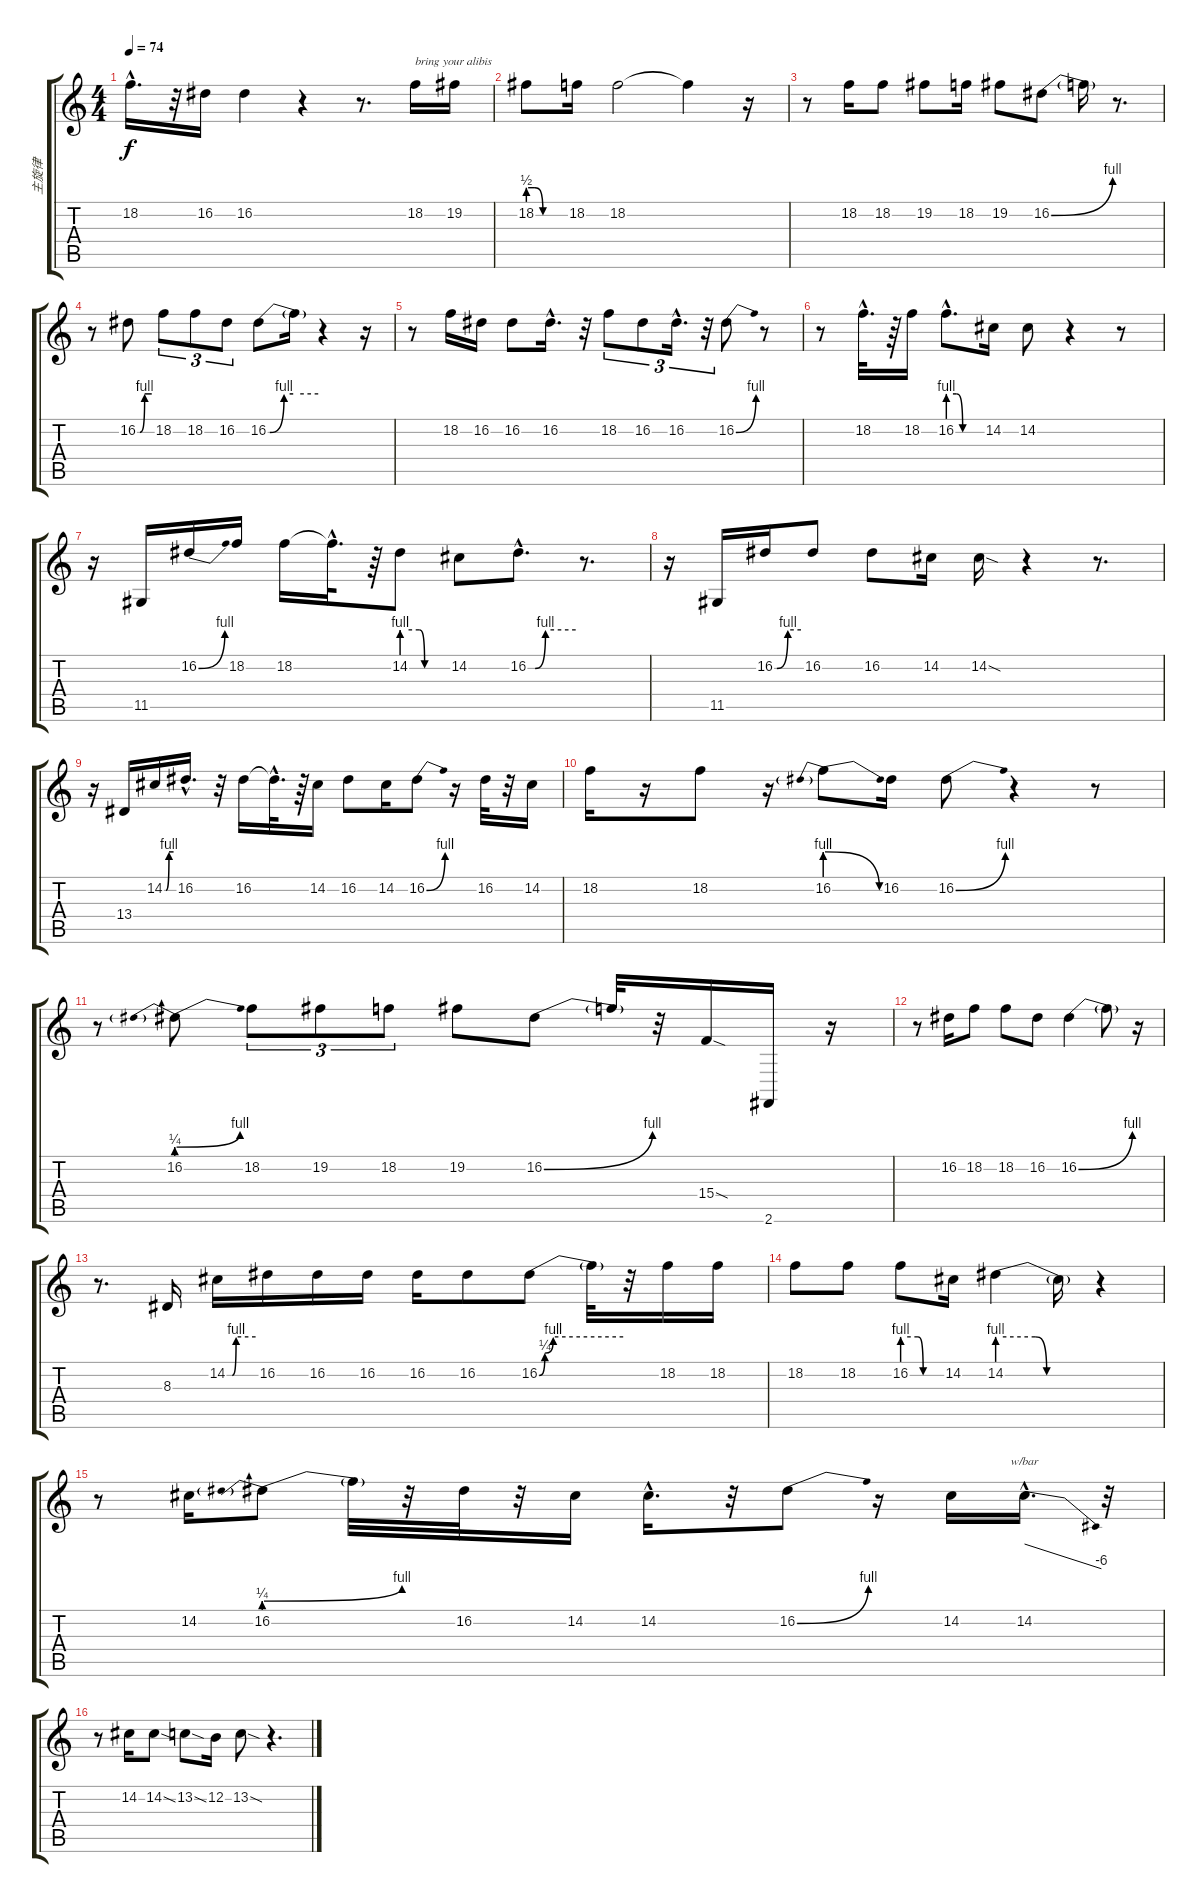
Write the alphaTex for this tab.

\track ("主旋律" "主旋律") {instrument piccolo}
\staff {score tabs}
\tuning (E4 B3 G3 D3 A2 E2) {hide}
\ts (4 4)
\tempo 74
\clef g2
\ks c
18.2{hac}.16{d dy f} r.32 16.2.16 16.2.4 r.4 r.8{d} 18.2.16{txt "bring your alibis"} 19.2.16 |
18.2{be (custom 0 2 11 2 24 0 60 0)}.8 18.2.16 18.2.2 18.2{t}.4 r.16 |
r.8 18.2.16 18.2.8 19.2.8 18.2.16 19.2.8 16.2{be (bend 0 0 60 4)}.8 16.2{t}.16 r.8{d} |
r.8 16.2{be (custom 0 0 10 0 30 4 60 4)}.8 18.2.8{tu (3 2)} 18.2.8{tu (3 2)} 16.2.8{tu (3 2)} 16.2{be (custom 0 0 2 0 19 4 30 4 60 4)}.8 16.2{t}.16 r.4 r.16 |
r.8 18.2.16 16.2.16 16.2.8 16.2{hac}.16{d} r.32 18.2.8{tu (3 2)} 16.2.8{tu (3 2)} 16.2{hac}.16{d tu (3 2)} r.32{tu (3 2)} 16.2{be (bend 0 0 60 4)}.8 r.8 |
r.8 18.2{hac}.32{d} r.64 18.2.16 16.2{be (custom 0 4 15 4 26 0 60 0) hac}.8{d} 14.2.16 14.2.8 r.4 r.8 |
r.16 11.5.16 16.2{be (bend 0 0 60 4)}.16 18.2.16 18.2.16 18.2{hac t}.32{d} r.64 14.2{be (custom 0 4 23 4 30 0 60 0)}.8 14.2.8 16.2{be (custom 0 0 9 0 22 4 60 4) hac}.8{d} r.8{d} |
r.16 11.5.16 16.2{be (custom 0 0 5 0 30 4 60 4)}.16 16.2.8 16.2.8 14.2.16 14.2{sod}.16 r.4 r.8{d} |
r.16 13.4.16 14.2{be (custom 0 0 10 0 30 4 60 4)}.16 16.2{hac}.16{d} r.32 16.2.16 16.2{hac t}.32{d} r.64 14.2.16 16.2.8 14.2.16 16.2{be (bend 0 0 60 4)}.8 r.16 16.2.32 r.32 14.2.16 |
18.2.16 r.16 18.2.8 r.16 16.2{be (prebendrelease 0 4 60 0)}.8 16.2.16 16.2{be (bend 0 0 60 4)}.8 r.4 r.8 |
r.8 16.2{be (prebendbend 0 1 60 4)}.8 18.2.8{tu (3 2)} 19.2.8{tu (3 2)} 18.2.8{tu (3 2)} 19.2.8 16.2{be (bend 0 0 60 4)}.8 16.2{t}.32 r.32 15.4{sod}.16 2.6.16 r.16 |
r.8 16.2.16 18.2.8 18.2.8 16.2.8 16.2{be (bend 0 0 60 4)}.4 16.2{t}.8 r.16 |
r.8{d} 8.3.16 14.2{be (custom 0 0 11 0 19 4 60 4)}.16 16.2.16 16.2.16 16.2.16 16.2.16 16.2.8 16.2{be (custom 0 0 4 1 10 4 60 4)}.8 16.2{t}.32 r.32 18.2.16 18.2.16 |
18.2.8 18.2.8 16.2{be (custom 0 4 24 4 32 0 60 0)}.8 14.2.16 14.2{be (custom 0 4 23 4 30 0 60 0)}.4 14.2{t}.16 r.4 |
r.8 14.2.16 16.2{be (prebendbend 0 1 60 4)}.8 16.2{t}.32 r.32 16.2.32 r.32 14.2.16 14.2{hac}.16{d} r.32 16.2{be (bend 0 0 60 4)}.8 r.16 14.2.16 14.2{hac}.16{d tbe (dive default 0 0 60 -24)} r.32 |
r.8 14.2.16 14.2{sod}.8 13.2{sod}.8 12.2.16 13.2{sod}.8 r.4{d}
